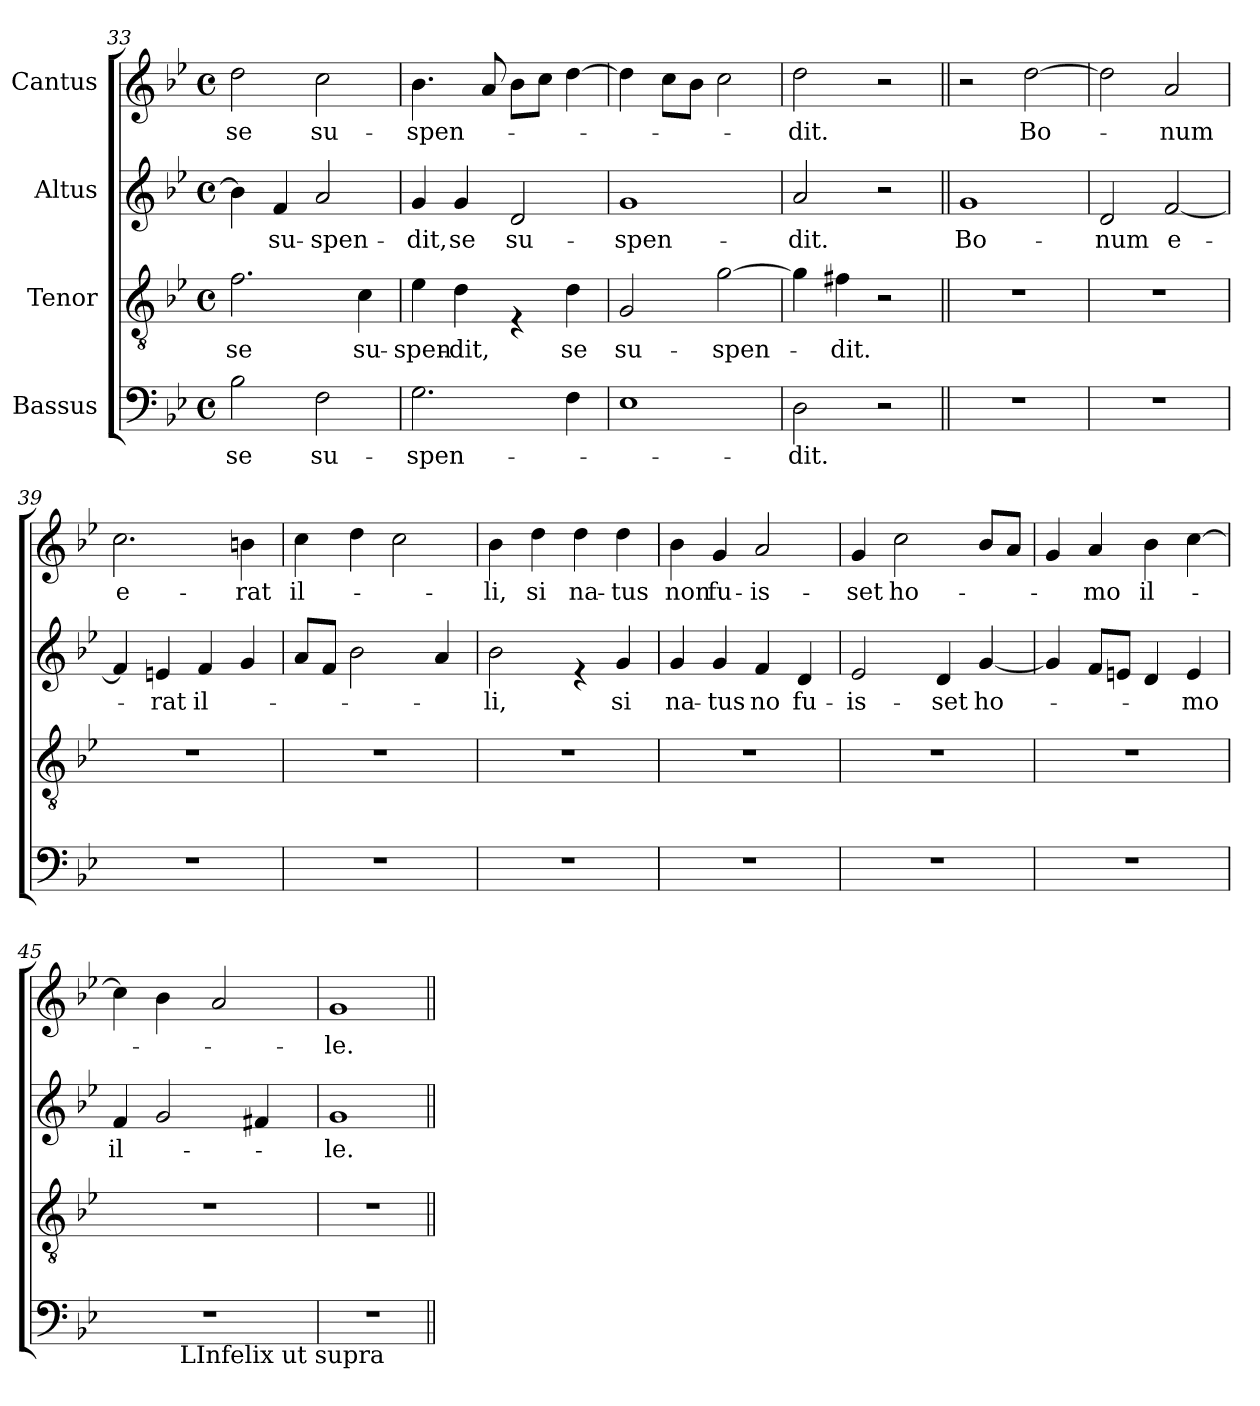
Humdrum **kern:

**kern	**text	**kern	**text	**kern	**text	**kern	**text
*part4	*part4	*part3	*part3	*part2	*part2	*part1	*part1
*staff4	*staff4	*staff3	*staff3	*staff2	*staff2	*staff1	*staff1
*I"Bassus	*	*I"Tenor	*	*I"Altus	*	*I"Cantus	*
*clefF4	*	*clefGv2	*	*clefG2	*	*clefG2	*
*k[b-e-]	*	*k[b-e-]	*	*k[b-e-]	*	*k[b-e-]	*
*B-:	*	*B-:	*	*B-:	*	*B-:	*
*M4/4	*	*M4/4	*	*M4/4	*	*M4/4	*
*met(c)	*	*met(c)	*	*met(c)	*	*met(c)	*
=33	=33	=33	=33	=33	=33	=33	=33
!	!LO:LY:b	!	!LO:LY:b	!	!	!	!LO:LY:b
2B-\	se	2.f\	se	4b-\]	.	2dd\	se
!	!	!	!	!	!LO:LY:b	!	!
.	.	.	.	4f/	su-	.	.
!	!LO:LY:b	!	!	!	!LO:LY:b	!	!LO:LY:b
2F\	su-	.	.	2a/	-spen-	2cc\	su-
!	!	!	!LO:LY:b	!	!	!	!
.	.	4c\	su-	.	.	.	.
=34	=34	=34	=34	=34	=34	=34	=34
!	!LO:LY:b	!	!LO:LY:b	!	!LO:LY:b	!	!LO:LY:b
2.G\	-spen-	4e-\	-spen-	4g/	-dit,	4.b-\	-spen-
!	!	!	!LO:LY:b	!	!LO:LY:b	!	!
.	.	4d\	-dit,	4g/	se	.	.
.	.	.	.	.	.	8a/	.
!	!	!	!	!	!LO:LY:b	!	!
.	.	4rE	.	2d/	su-	8b-\L	.
.	.	.	.	.	.	8cc\J	.
!	!	!	!LO:LY:b	!	!	!	!
4F\	.	4d\	se	.	.	[>4dd\	.
!!LO:LB:g=z
=35	=35	=35	=35	=35	=35	=35	=35
!	!	!	!LO:LY:b	!	!LO:LY:b	!	!
1E-	.	2G/	su-	1g	-spen-	4dd\]	.
.	.	.	.	.	.	8cc\L	.
.	.	.	.	.	.	8b-\J	.
!	!	!	!LO:LY:b	!	!	!	!
.	.	[>2g\	-spen-	.	.	2cc\	.
=36	=36	=36	=36	=36	=36	=36	=36
!	!LO:LY:b	!	!	!	!LO:LY:b	!	!LO:LY:b
2D\	-dit.	4g\]	.	2a/	-dit.	2dd\	-dit.
!	!	!	!LO:LY:b	!	!	!	!
.	.	4f#X\	-dit.	.	.	.	.
2r	.	2r	.	2r	.	2r	.
=37||	=37||	=37||	=37||	=37||	=37||	=37||	=37||
!	!	!	!	!	!LO:LY:b	!	!
1r	.	1r	.	1g	Bo-	2r	.
!	!	!	!	!	!	!	!LO:LY:b
.	.	.	.	.	.	[>2dd\	Bo-
=38	=38	=38	=38	=38	=38	=38	=38
!	!	!	!	!	!LO:LY:b	!	!
1r	.	1r	.	2d/	-num	2dd\]	.
!	!	!	!	!	!LO:LY:b	!	!LO:LY:b
.	.	.	.	[<2f/	e-	2a/	-num
=39	=39	=39	=39	=39	=39	=39	=39
!	!	!	!	!	!	!	!LO:LY:b
1r	.	1r	.	4f/]	.	2.cc\	e-
!	!	!	!	!	!LO:LY:b	!	!
.	.	.	.	4en/	-rat	.	.
!	!	!	!	!	!LO:LY:b	!	!
.	.	.	.	4f/	il-	.	.
!	!	!	!	!	!	!	!LO:LY:b
.	.	.	.	4g/	.	4bn\	-rat
=40	=40	=40	=40	=40	=40	=40	=40
!	!	!	!	!	!	!	!LO:LY:b
1r	.	1r	.	8a/L	.	4cc\	il-
.	.	.	.	8f/J	.	.	.
.	.	.	.	2b-\	.	4dd\	.
.	.	.	.	.	.	2cc\	.
.	.	.	.	4a/	.	.	.
!!LO:LB:g=z
=41	=41	=41	=41	=41	=41	=41	=41
!	!	!	!	!	!LO:LY:b	!	!LO:LY:b
1r	.	1r	.	2b-\	-li,	4b-\	-li,
!	!	!	!	!	!	!	!LO:LY:b
.	.	.	.	.	.	4dd\	si
!	!	!	!	!	!	!	!LO:LY:b
.	.	.	.	4re	.	4dd\	na-
!	!	!	!	!	!LO:LY:b	!	!LO:LY:b
.	.	.	.	4g/	si	4dd\	-tus
=42	=42	=42	=42	=42	=42	=42	=42
!	!	!	!	!	!LO:LY:b	!	!LO:LY:b
1r	.	1r	.	4g/	na-	4b-\	non
!	!	!	!	!	!LO:LY:b	!	!LO:LY:b
.	.	.	.	4g/	-tus	4g/	fu-
!	!	!	!	!	!LO:LY:b	!	!LO:LY:b
.	.	.	.	4f/	no	2a/	-is-
!	!	!	!	!	!LO:LY:b	!	!
.	.	.	.	4d/	fu-	.	.
=43	=43	=43	=43	=43	=43	=43	=43
!	!	!	!	!	!LO:LY:b	!	!LO:LY:b
1r	.	1r	.	2e-/	-is-	4g/	-set
!	!	!	!	!	!	!	!LO:LY:b
.	.	.	.	.	.	2cc\	ho-
!	!	!	!	!	!LO:LY:b	!	!
.	.	.	.	4d/	-set	.	.
!	!	!	!	!	!LO:LY:b	!	!
.	.	.	.	[<4g/	ho-	8b-/L	.
.	.	.	.	.	.	8a/J	.
=44	=44	=44	=44	=44	=44	=44	=44
1r	.	1r	.	4g/]	.	4g/	.
!	!	!	!	!	!	!	!LO:LY:b
.	.	.	.	8f/L	.	4a/	-mo
.	.	.	.	8en/J	.	.	.
!	!	!	!	!	!	!	!LO:LY:b
.	.	.	.	4d/	.	4b-\	il-
!	!	!	!	!	!LO:LY:b	!	!
.	.	.	.	4e/	-mo	[>4cc\	.
=45	=45	=45	=45	=45	=45	=45	=45
!	!	!	!	!	!LO:LY:b	!	!
*^	*	*	*	*	*	*	*
1r	4ryy	.	1r	.	4f/	il-	4cc\]	.
.	16.ryy	.	.	.	2g/	.	4b-\	.
!	!LO:TX:b:t=LInfelix  ut  supra	!	!	!	!	!	!	!
.	2ryy	.	.	.	.	.	.	.
.	.	.	.	.	.	.	2a/	.
.	.	.	.	.	4f#X/	.	.	.
.	8ryy	.	.	.	.	.	.	.
.	32ryy	.	.	.	.	.	.	.
=46	=46	=46	=46	=46	=46	=46	=46	=46
!	!	!	!	!	!	!LO:LY:b	!	!LO:LY:b
*v	*v	*	*	*	*	*	*	*
1r	.	1r	.	1g	-le.	1g	-le.
=||	=||	=||	=||	=||	=||	=||	=||
*-	*-	*-	*-	*-	*-	*-	*-
